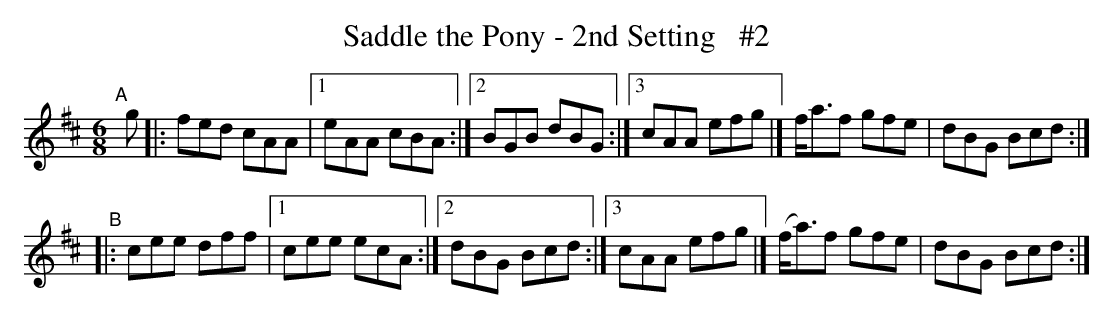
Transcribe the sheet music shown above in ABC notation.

X:1
T: Saddle the Pony - 2nd Setting   #2
M: 6/8
L: 1/8
K: Amix	% A major in MoI ("1850")
"^A"[|] g \
|: fed cAA |[1 eAA cBA \
          :|[2 BGB dBG \
          :|[3 cAA efg |] f<af gfe | dBG Bcd :|
"^B"\
|: cee dff |[1 cee ecA \
          :|[2 dBG Bcd \
          :|[3 cAA efg |] (f<a)f gfe | dBG Bcd :|
